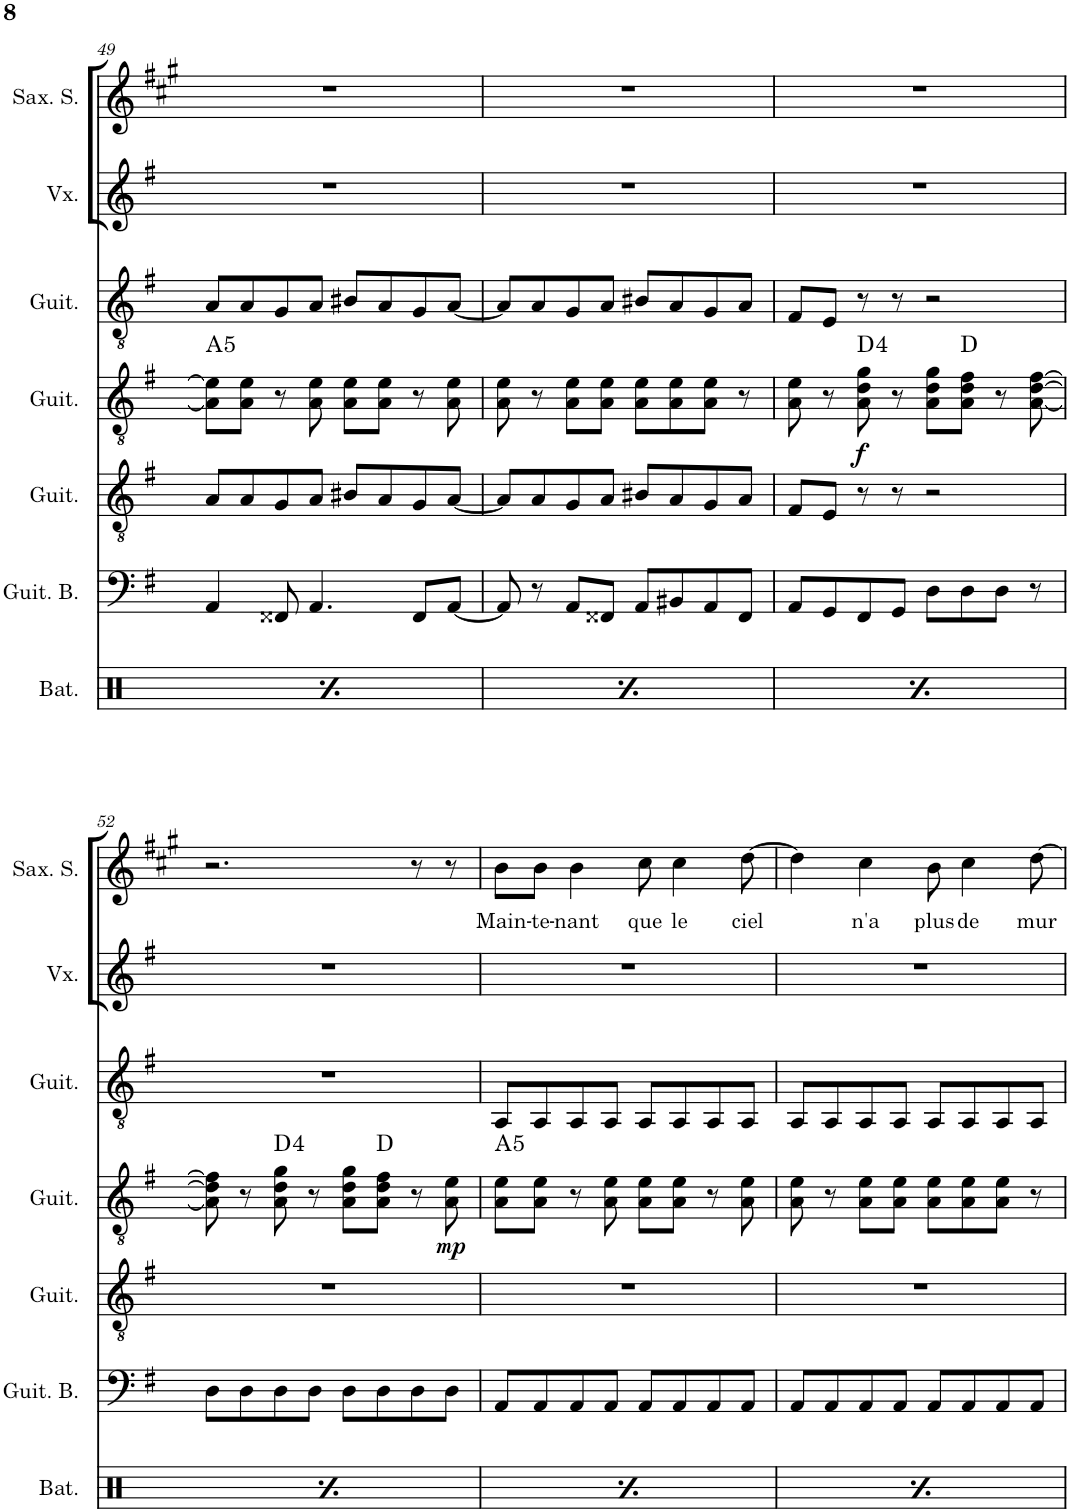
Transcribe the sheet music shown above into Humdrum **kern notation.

**kern	**kern	**kern	**kern	**dynam	**kern	**kern	**kern	**text
*part7	*part6	*part5	*part4	*part4	*part3	*part2	*part1	*part1
*staff7	*staff6	*staff5	*staff4	*staff4	*staff3	*staff2	*staff1	*staff1
*I"Batterie	*I"Guitare Basse	*I"Guitare Acoustique	*I"Guitare Acoustique	*	*I"Guitare Acoustique	*I"Voix	*I"Saxophone Soprano	*
*I'Bat.	*I'Guit. B.	*I'Guit.	*I'Guit.	*	*I'Guit.	*I'Vx.	*I'Sax. S.	*
!!LO:PB:g=z
*clefX	*clefF4	*clefGv2	*clefGv2	*	*clefGv2	*clefG2	*clefG2	*
*	*Trd7c12	*	*	*	*	*	*Trd1c2	*
*k[]	*k[f#]	*k[f#]	*k[f#]	*	*k[f#]	*k[f#]	*k[f#c#g#]	*
*M4/4	*M4/4	*M4/4	*M4/4	*	*M4/4	*M4/4	*M4/4	*
=49	=49	=49	=49	=49	=49	=49	=49	=49
*^	*	*	*	*	*	*	*	*
4r	8Rf\	4AA/	8A/L	8A\] 8e\]L	.	8A/L	1r	1r	.
.	8r	.	8A/	8A\ 8e\J	.	8A/	.	.	.
4Rcc/	4r	8FF##X/	8G/	8r	.	8G/	.	.	.
.	.	4.AA/	8A/J	8A\ 8e\	.	8A/J	.	.	.
4r	8Rf\	.	8B#X/L	8A\ 8e\L	.	8B#X/L	.	.	.
.	8r	.	8A/	8A\ 8e\J	.	8A/	.	.	.
4Rcc/	4r	8FF##/L	8G/	8r	.	8G/	.	.	.
.	.	[8AA/J	[8A/J	8A\ 8e\	.	[8A/J	.	.	.
=50	=50	=50	=50	=50	=50	=50	=50	=50	=50
4r	8Rf\	8AA/]	8A/L]	8A\ 8e\	.	8A/L]	1r	1r	.
.	8r	8r	8A/	8r	.	8A/	.	.	.
4Rcc/	4r	8AA/L	8G/	8A\ 8e\L	.	8G/	.	.	.
.	.	8FF##X/J	8A/J	8A\ 8e\J	.	8A/J	.	.	.
4r	8Rf\	8AA/L	8B#X/L	8A\ 8e\L	.	8B#X/L	.	.	.
.	8r	8BB#X/	8A/	8A\ 8e\	.	8A/	.	.	.
4Rcc/	4r	8AA/	8G/	8A\ 8e\J	.	8G/	.	.	.
.	.	8FF##/J	8A/J	8r	.	8A/J	.	.	.
=51	=51	=51	=51	=51	=51	=51	=51	=51	=51
4r	8Rf\	8AA/L	8F#/L	8A\ 8e\	.	8F#/L	1r	1r	.
.	8r	8GG/	8E/J	8r	.	8E/J	.	.	.
!	!	!	!	!	!LO:DY:b	!	!	!	!
4Rcc/	4r	8FF#/	8r	8A\ 8d\ 8g\	f	8r	.	.	.
.	.	8GG/J	8r	8r	.	8r	.	.	.
4r	8Rf\	8D\L	2r	8A\ 8d\ 8g\L	.	2r	.	.	.
.	8r	8D\	.	8A\ 8d\ 8f#\J	.	.	.	.	.
4Rcc/	4r	8D\J	.	8r	.	.	.	.	.
.	.	8r	.	[8A\ [8d\ [8f#\	.	.	.	.	.
!!LO:LB:g=z
=52	=52	=52	=52	=52	=52	=52	=52	=52	=52
4r	8Rf\	8D\L	1r	8A\] 8d\] 8f#\]	.	1r	1r	2.r	.
.	8r	8D\	.	8r	.	.	.	.	.
4Rcc/	4r	8D\	.	8A\ 8d\ 8g\	.	.	.	.	.
.	.	8D\J	.	8r	.	.	.	.	.
4r	8Rf\	8D\L	.	8A\ 8d\ 8g\L	.	.	.	.	.
.	8r	8D\	.	8A\ 8d\ 8f#\J	.	.	.	.	.
4Rcc/	4r	8D\	.	8r	.	.	.	8r	.
!	!	!	!	!	!LO:DY:b	!	!	!	!
.	.	8D\J	.	8A\ 8e\	mp	.	.	8r	.
=53	=53	=53	=53	=53	=53	=53	=53	=53	=53
!	!	!	!	!	!	!	!	!	!LO:LY:b
4r	8Rf\	8AA/L	1r	8A\ 8e\L	.	8AA/L	1r	8b\L	-Main-
!	!	!	!	!	!	!	!	!	!LO:LY:b
.	8r	8AA/	.	8A\ 8e\J	.	8AA/	.	8b\J	-te-
!	!	!	!	!	!	!	!	!	!LO:LY:b
4Rcc/	4r	8AA/	.	8r	.	8AA/	.	4b\	-nant
.	.	8AA/J	.	8A\ 8e\	.	8AA/J	.	.	.
!	!	!	!	!	!	!	!	!	!LO:LY:b
4r	8Rf\	8AA/L	.	8A\ 8e\L	.	8AA/L	.	8cc#\	que
!	!	!	!	!	!	!	!	!	!LO:LY:b
.	8r	8AA/	.	8A\ 8e\J	.	8AA/	.	4cc#\	le
4Rcc/	4r	8AA/	.	8r	.	8AA/	.	.	.
!	!	!	!	!	!	!	!	!	!LO:LY:b
.	.	8AA/J	.	8A\ 8e\	.	8AA/J	.	[8dd\	ciel
=54	=54	=54	=54	=54	=54	=54	=54	=54	=54
4r	8Rf\	8AA/L	1r	8A\ 8e\	.	8AA/L	1r	4dd\]	.
.	8r	8AA/	.	8r	.	8AA/	.	.	.
!	!	!	!	!	!	!	!	!	!LO:LY:b
4Rcc/	4r	8AA/	.	8A\ 8e\L	.	8AA/	.	4cc#\	n'a
.	.	8AA/J	.	8A\ 8e\J	.	8AA/J	.	.	.
!	!	!	!	!	!	!	!	!	!LO:LY:b
4r	8Rf\	8AA/L	.	8A\ 8e\L	.	8AA/L	.	8b\	plus
!	!	!	!	!	!	!	!	!	!LO:LY:b
.	8r	8AA/	.	8A\ 8e\	.	8AA/	.	4cc#\	de
4Rcc/	4r	8AA/	.	8A\ 8e\J	.	8AA/	.	.	.
!	!	!	!	!	!	!	!	!	!LO:LY:b
.	.	8AA/J	.	8r	.	8AA/J	.	[8dd\	mur
*v	*v	*	*	*	*	*	*	*	*
=	=	=	=	=	=	=	=	=
*-	*-	*-	*-	*-	*-	*-	*-	*-
